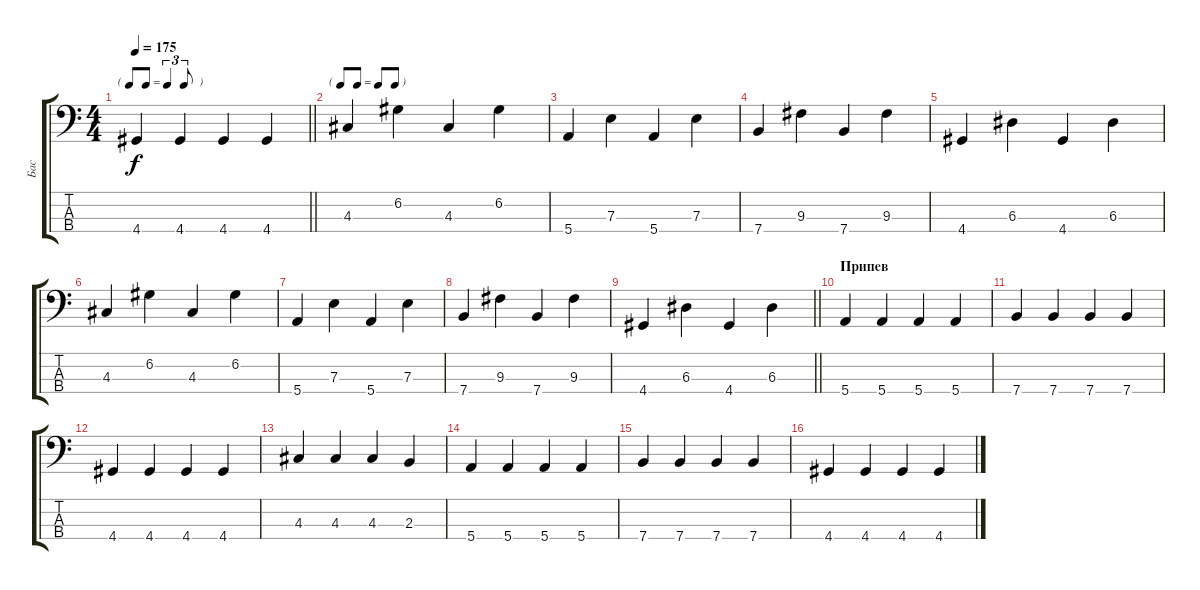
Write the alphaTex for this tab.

\track ("Бас" "Бас") {instrument electricbassfinger}
\staff {score tabs}
\tuning (G2 D2 A1 E1) {hide}
\ts (4 4)
\tf triplet8th
\tempo 175
\clef f4
\barLineRight lightlight
\ks c
4.4.4{dy f} 4.4.4 4.4.4 4.4.4 |
\tf none
\section ("" " ")
4.3.4 6.2.4 4.3.4 6.2.4 |
5.4.4 7.3.4 5.4.4 7.3.4 |
7.4.4 9.3.4 7.4.4 9.3.4 |
4.4.4 6.3.4 4.4.4 6.3.4 |
4.3.4 6.2.4 4.3.4 6.2.4 |
5.4.4 7.3.4 5.4.4 7.3.4 |
7.4.4 9.3.4 7.4.4 9.3.4 |
\barLineRight lightlight
4.4.4 6.3.4 4.4.4 6.3.4 |
\section ("" "Припев")
5.4.4 5.4.4 5.4.4 5.4.4 |
7.4.4 7.4.4 7.4.4 7.4.4 |
4.4.4 4.4.4 4.4.4 4.4.4 |
4.3.4 4.3.4 4.3.4 2.3.4 |
5.4.4 5.4.4 5.4.4 5.4.4 |
7.4.4 7.4.4 7.4.4 7.4.4 |
4.4.4 4.4.4 4.4.4 4.4.4
